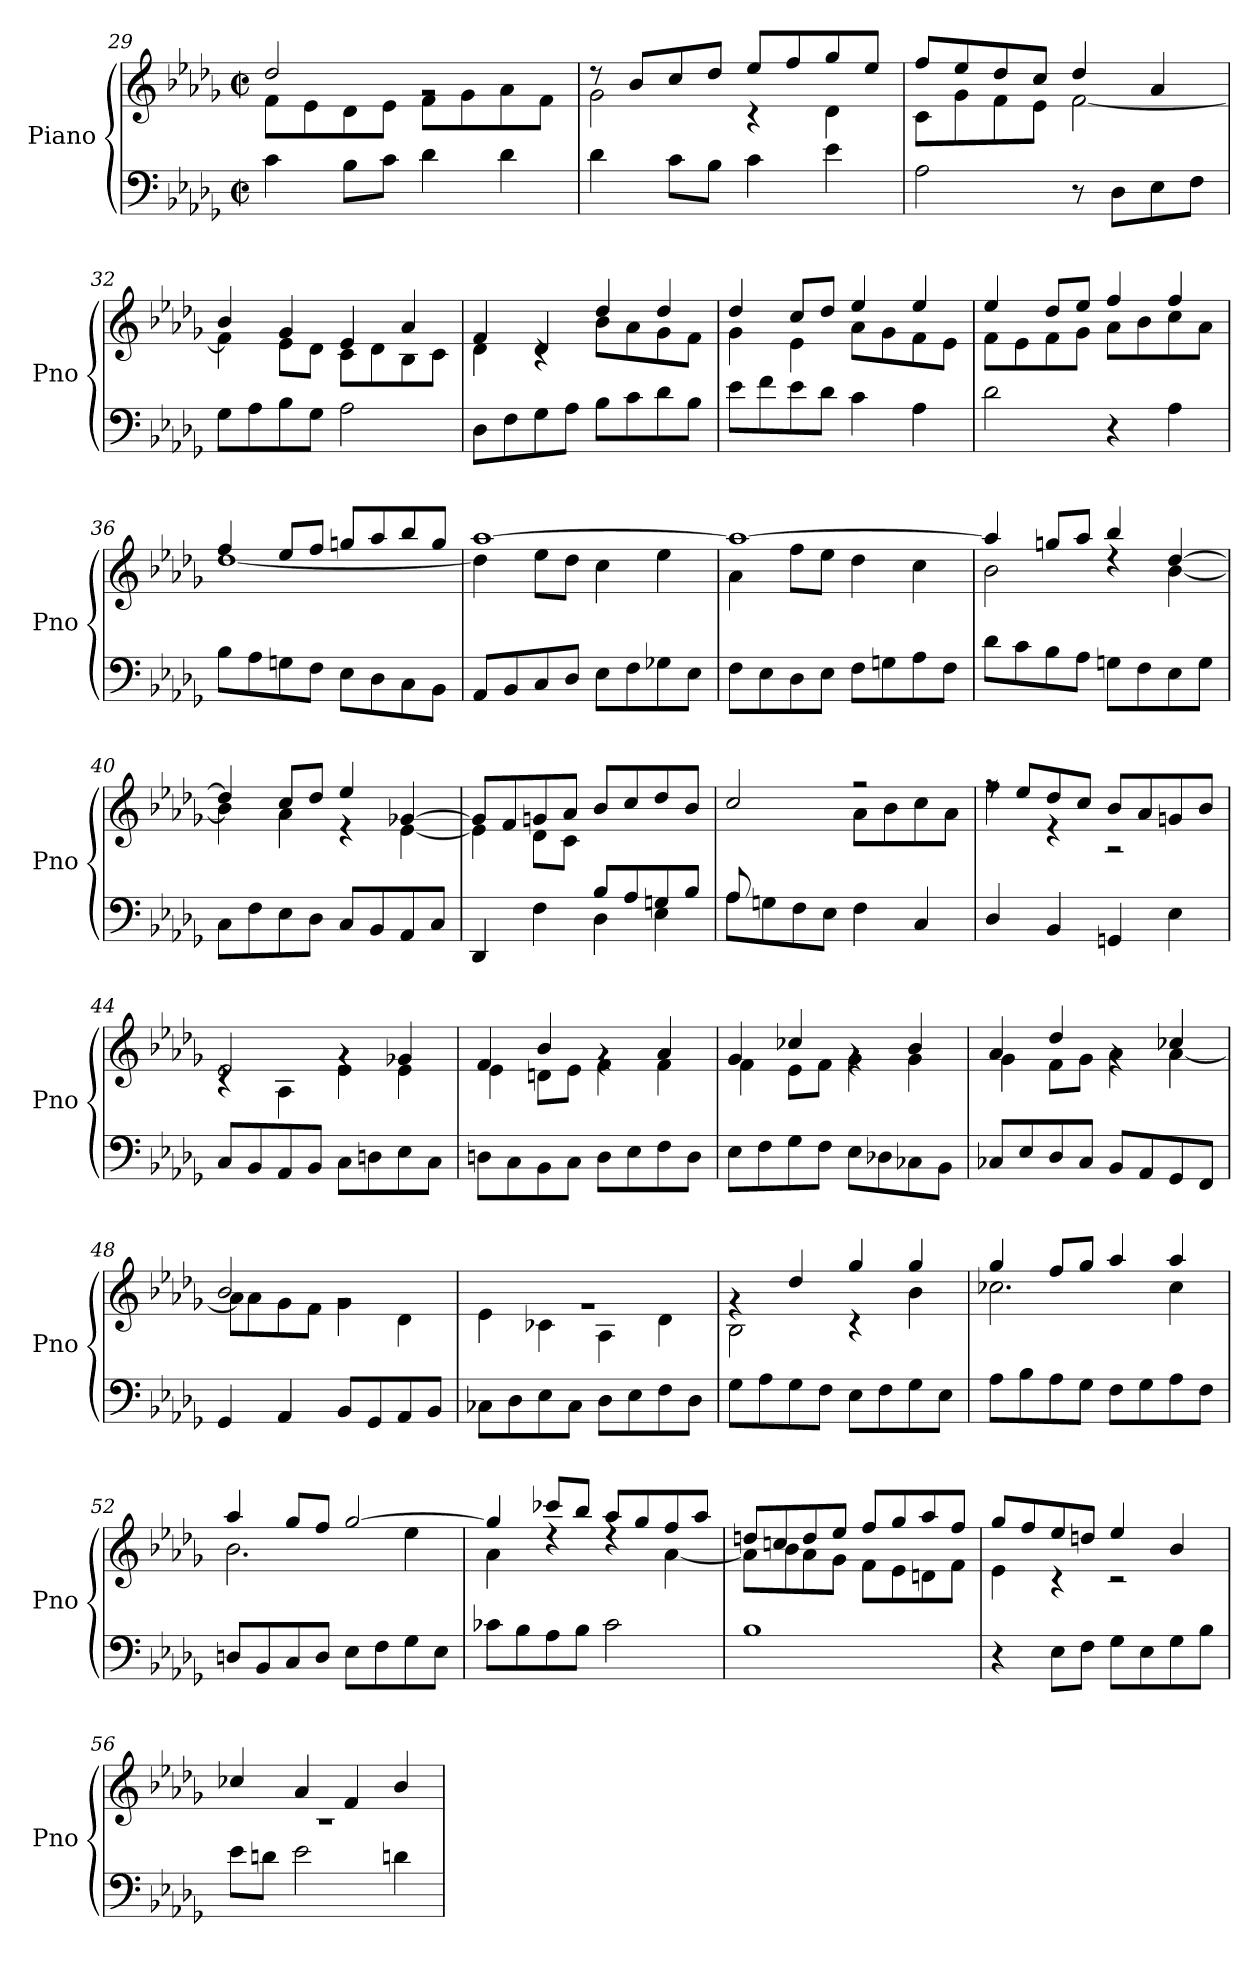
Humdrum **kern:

**kern	**kern
*part1	*part1
*staff2	*staff1
*I"Piano	*
*I'Pno	*
*clefF4	*clefG2
*k[b-e-a-d-g-]	*k[b-e-a-d-g-]
*M2/2	*M2/2
*met(c|)	*met(c|)
=29	=29
*	*^
4c\	2dd-/	8f\L
.	.	8e-\
8B-\L	.	8d-\
8c\J	.	8e-\J
4d-\	2rg	8f\L
.	.	8g-\
4d-\	.	8a-\
.	.	8f\J
=30	=30	=30
4d-\	8r	2g-\
.	8b-/L	.
8c\L	8cc/	.
8B-\J	8dd-/J	.
4c\	8ee-/L	4r
.	8ff/	.
4e-\	8gg-/	4d-\
.	8ee-/J	.
!!LO:LB:g=z	!!
=31	=31	=31
2A-\	8ff/L	8c\L
.	8ee-/	8g-\
.	8dd-/	8f\
.	8cc/J	8e-\J
8r	4dd-/	[2f\
8D-\L	.	.
8E-\	4a-/	.
8F\J	.	.
=32	=32	=32
8G-\L	4b-/	4f\]
8A-\	.	.
8B-\	4g-/	8e-\L
8G-\J	.	8d-\J
2A-\	4e-/	8c\L
.	.	8d-\
.	4a-/	8B-\
.	.	8c\J
=33	=33	=33
8D-\L	4f/	4d-\
8F\	.	.
8G-\	4d-/	4rc
8A-\J	.	.
8B-\L	4dd-/	8b-\L
8c\	.	8a-\
8d-\	4dd-/	8g-\
8B-\J	.	8f\J
=34	=34	=34
8e-\L	4dd-/	4g-\
8f\	.	.
8e-\	8cc/L	4e-\
8d-\J	8dd-/J	.
4c\	4ee-/	8a-\L
.	.	8g-\
4A-\	4ee-/	8f\
.	.	8e-\J
=35	=35	=35
2d-\	4ee-/	8f\L
.	.	8e-\
.	8dd-/L	8f\
.	8ee-/J	8g-\J
4r	4ff/	8a-\L
.	.	8b-\
4A-\	4ff/	8cc\
.	.	8a-\J
!!LO:LB:g=z	!!
=36	=36	=36
8B-\L	4ff/	[1dd-
8A-\	.	.
8Gn\	8ee-/L	.
8F\J	8ff/J	.
8E-\L	8ggn/L	.
8D-\	8aa-/	.
8C\	8bb-/	.
8BB-\J	8gg/J	.
=37	=37	=37
8AA-/L	[1aa-	4dd-\]
8BB-/	.	.
8C/	.	8ee-\L
8D-/J	.	8dd-\J
8E-\L	.	4cc\
8F\	.	.
8G-X\	.	4ee-\
8E-\J	.	.
=38	=38	=38
8F\L	1aa-_	4a-\
8E-\	.	.
8D-\	.	8ff\L
8E-\J	.	8ee-\J
8F\L	.	4dd-\
8Gn\	.	.
8A-\	.	4cc\
8F\J	.	.
=39	=39	=39
8d-\L	4aa-/]	2b-\
8c\	.	.
8B-\	8ggn/L	.
8A-\J	8aa-/J	.
8Gn\L	4bb-/	4rdd
8F\	.	.
8E-\	[4dd-/	[4b-\
8G\J	.	.
=40	=40	=40
8C\L	4dd-/]	4b-\]
8F\	.	.
8E-\	8cc/L	4a-\
8D-\J	8dd-/J	.
8C/L	4ee-/	4r
8BB-/	.	.
8AA-/	[4g-X/	[4e-\
8C/J	.	.
!!LO:LB:g=z	!!
=41	=41	=41
*^	*	*
4DD-/	2ryy	8g-/L]	4e-\]
.	.	8f/	.
4F\	.	8gn/	8d-\L
.	.	8a-/J	8c\J
8B-/L	4D-\	8b-/L	2ryy
8A-/	.	8cc/	.
8Gn/	4E-\	8dd-/	.
8B-/J	.	8b-/J	.
=42	=42	=42	=42
8A-/L	8A-\L	2cc/	8ryy
2..ryy	8Gn\	.	8e-\
.	8F\	.	8f\
.	8E-\J	.	8gn\J
.	4F\	2r	8a-\L
.	.	.	8b-\
.	4C/	.	8cc\
.	.	.	8a-\J
*v	*v	*	*
=43	=43	=43
4D-/	8rff	4ff\
.	8ee-/L	.
4BB-/	8dd-/	4r
.	8cc/J	.
4GGn/	8b-/L	2r
.	8a-/	.
4E-\	8gn/	.
.	8b-/J	.
=44	=44	=44
8C/L	2e-/	4rc
8BB-/	.	.
8AA-/	.	4A-\
8BB-/J	.	.
8C\L	4rg	4e-\
8Dn\	.	.
8E-\	4g-X/	4e-\
8C\J	.	.
=45	=45	=45
8Dn\L	4f/	4e-\
8C\	.	.
8BB-\	4b-/	8dn\L
8C\J	.	8e-\J
8D\L	4rg	4f\
8E-\	.	.
8F\	4a-/	4f\
8D\J	.	.
!!LO:LB:g=z	!!
=46	=46	=46
8E-\L	4g-/	4f\
8F\	.	.
8G-\	4cc-X/	8e-\L
8F\J	.	8f\J
8E-\L	4rg	4g-\
8D-X\	.	.
8C-X\	4b-/	4g-\
8BB-\J	.	.
=47	=47	=47
8C-X/L	4a-/	4g-\
8E-/	.	.
8D-/	4dd-/	8f\L
8C-/J	.	8g-\J
8BB-/L	4rg	4a-\
8AA-/	.	.
8GG-/	4cc-X/	[4a-\
8FF/J	.	.
=48	=48	=48
4GG-/	2b-/	8a-\L]
.	.	8a-\
4AA-/	.	8g-\
.	.	8f\J
8BB-/L	2rg	4g-\
8GG-/	.	.
8AA-/	.	4d-\
8BB-/J	.	.
=49	=49	=49
8C-X\L	1rg	4e-\
8D-\	.	.
8E-\	.	4c-X\
8C-\J	.	.
8D-\L	.	4A-\
8E-\	.	.
8F\	.	4d-\
8D-\J	.	.
=50	=50	=50
8G-\L	4rg	2B-\
8A-\	.	.
8G-\	4dd-/	.
8F\J	.	.
8E-\L	4gg-/	4r
8F\	.	.
8G-\	4gg-/	4b-\
8E-\J	.	.
!!LO:LB:g=z	!!
=51	=51	=51
8A-\L	4gg-/	2.cc-X\
8B-\	.	.
8A-\	8ff/L	.
8G-\J	8gg-/J	.
8F\L	4aa-/	.
8G-\	.	.
8A-\	4aa-/	4cc-\
8F\J	.	.
=52	=52	=52
8Dn/L	4aa-/	2.b-\
8BB-/	.	.
8C/	8gg-/L	.
8D/J	8ff/J	.
8E-\L	[2gg-/	.
8F\	.	.
8G-\	.	4ee-\
8E-\J	.	.
=53	=53	=53
8c-X\L	4gg-/]	4a-\
8B-\	.	.
8A-\	8ccc-X/L	4rdd
8B-\J	8bb-/J	.
2c-\	8aa-/L	4rdd
.	8gg-/	.
.	8ff/	[4a-\
.	8aa-/J	.
=54	=54	=54
1B-	8ddn/L	8a-\L]
.	8ccn/	8b-\
.	8dd/	8a-\
.	8ee-/J	8g-\J
.	8ff/L	8f\L
.	8gg-/	8e-\
.	8aa-/	8dn\
.	8ff/J	8f\J
=55	=55	=55
4r	8gg-/L	4e-\
.	8ff/	.
8E-\L	8ee-/	4r
8F\J	8ddn/J	.
8G-\L	4ee-/	2r
8E-\	.	.
8G-\	4b-/	.
8B-\J	.	.
!!LO:PB:g=z	!!
=56	=56	=56
8e-\L	4cc-X/	1r
8dn\J	.	.
2e-\	4a-/	.
.	4f/	.
4dn\	4b-/	.
*	*v	*v
=	=
*-	*-
